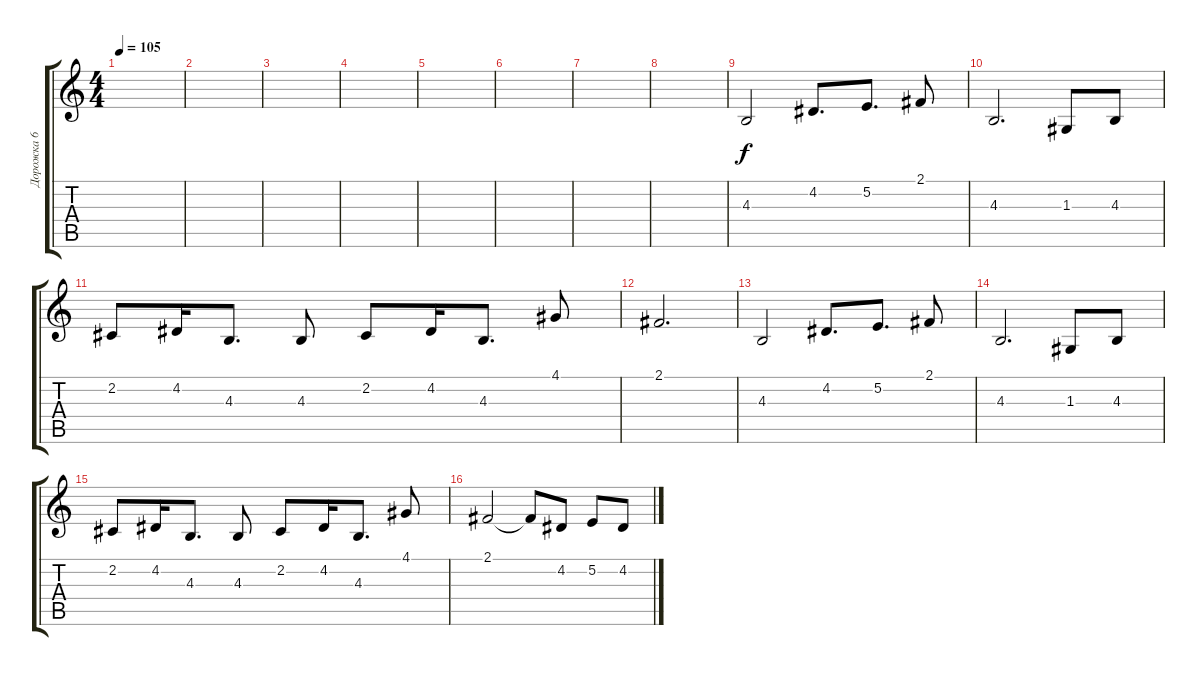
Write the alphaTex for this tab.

\track ("Дорожка 6" "Дорожка 6") {instrument trombone}
\staff {score tabs}
\tuning (E4 B3 G3 D3 A2 E2) {hide}
\ts (4 4)
\tempo 105
\clef g2
\ks c
|
|
|
|
|
|
|
|
4.3.2 4.2.8{d} 5.2.8{d} 2.1.8 |
4.3.2{d} 1.3.8 4.3.8 |
2.2.8 4.2.16 4.3.8{d} 4.3.8 2.2.8 4.2.16 4.3.8{d} 4.1.8 |
2.1.2{d} |
4.3.2 4.2.8{d} 5.2.8{d} 2.1.8 |
4.3.2{d} 1.3.8 4.3.8 |
2.2.8 4.2.16 4.3.8{d} 4.3.8 2.2.8 4.2.16 4.3.8{d} 4.1.8 |
2.1.2 2.1{t}.8 4.2.8 5.2.8 4.2.8
